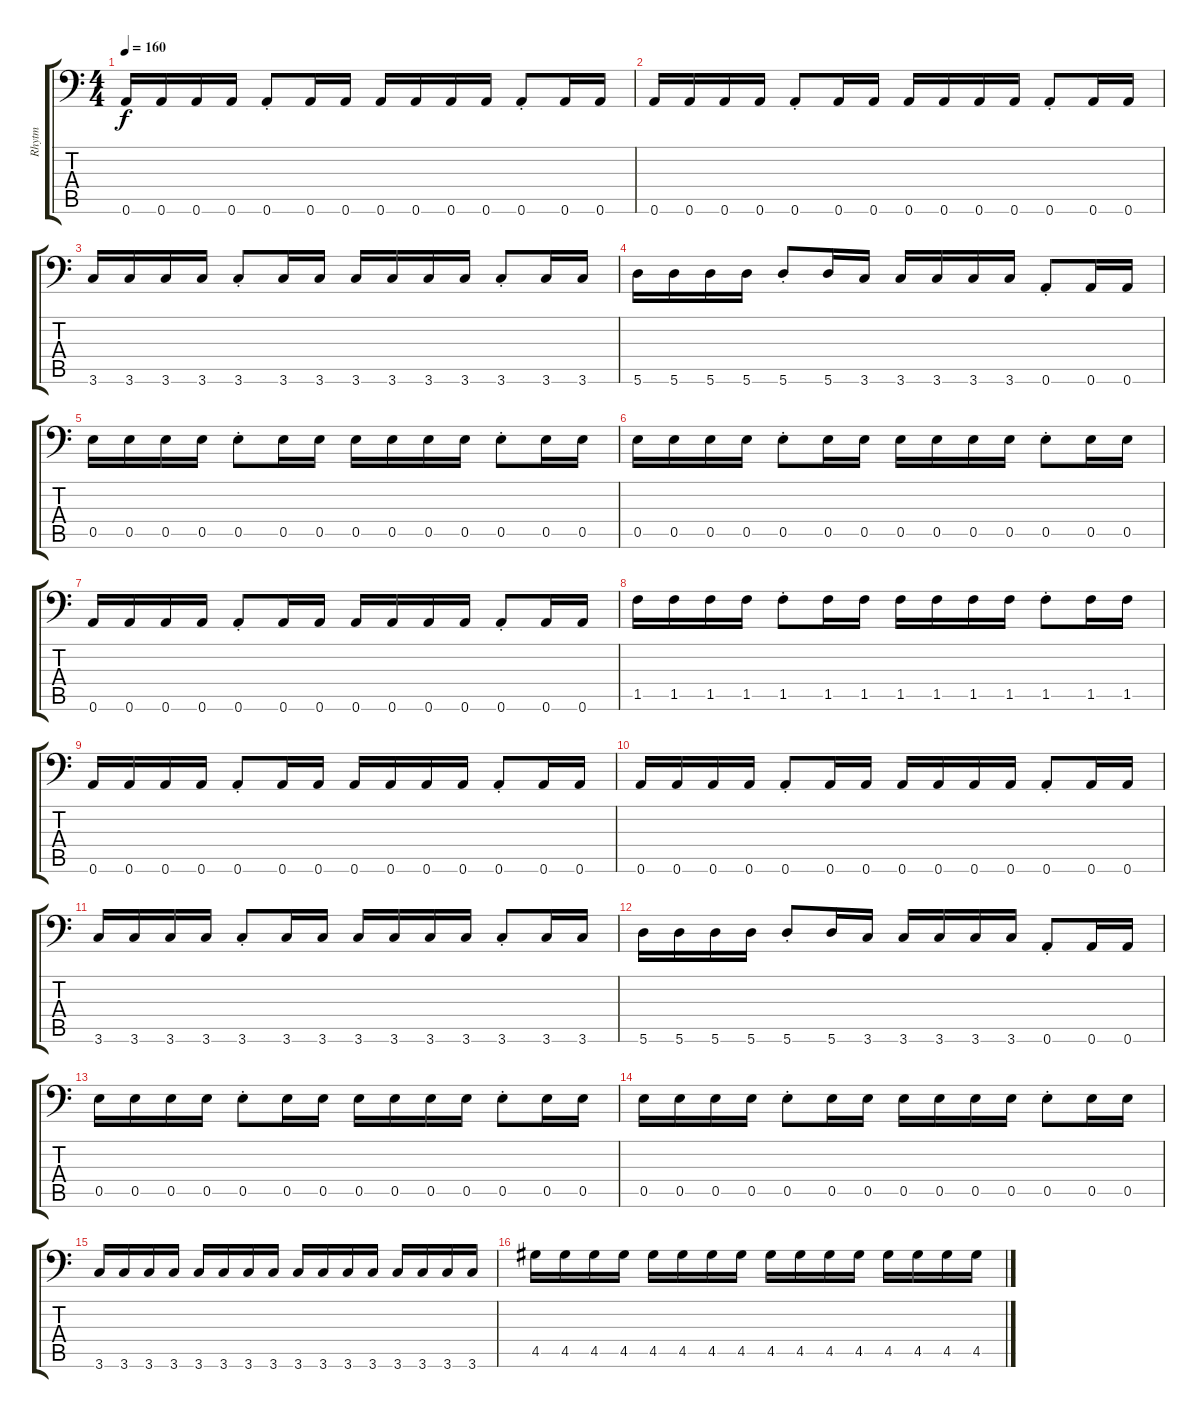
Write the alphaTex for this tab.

\track ("Rhytm" "Rhytm") {instrument distortionguitar}
\staff {score tabs}
\tuning (B3 Gb3 D3 A2 E2 A1) {hide}
\ts (4 4)
\tempo 160
\clef f4
\ks c
0.6.16{dy f} 0.6.16 0.6.16 0.6.16 0.6{st}.8 0.6.16 0.6.16 0.6.16 0.6.16 0.6.16 0.6.16 0.6{st}.8 0.6.16 0.6.16 |
0.6.16 0.6.16 0.6.16 0.6.16 0.6{st}.8 0.6.16 0.6.16 0.6.16 0.6.16 0.6.16 0.6.16 0.6{st}.8 0.6.16 0.6.16 |
3.6.16 3.6.16 3.6.16 3.6.16 3.6{st}.8 3.6.16 3.6.16 3.6.16 3.6.16 3.6.16 3.6.16 3.6{st}.8 3.6.16 3.6.16 |
5.6.16 5.6.16 5.6.16 5.6.16 5.6{st}.8 5.6.16 3.6.16 3.6.16 3.6.16 3.6.16 3.6.16 0.6{st}.8 0.6.16 0.6.16 |
0.5.16 0.5.16 0.5.16 0.5.16 0.5{st}.8 0.5.16 0.5.16 0.5.16 0.5.16 0.5.16 0.5.16 0.5{st}.8 0.5.16 0.5.16 |
0.5.16 0.5.16 0.5.16 0.5.16 0.5{st}.8 0.5.16 0.5.16 0.5.16 0.5.16 0.5.16 0.5.16 0.5{st}.8 0.5.16 0.5.16 |
0.6.16 0.6.16 0.6.16 0.6.16 0.6{st}.8 0.6.16 0.6.16 0.6.16 0.6.16 0.6.16 0.6.16 0.6{st}.8 0.6.16 0.6.16 |
1.5.16 1.5.16 1.5.16 1.5.16 1.5{st}.8 1.5.16 1.5.16 1.5.16 1.5.16 1.5.16 1.5.16 1.5{st}.8 1.5.16 1.5.16 |
0.6.16 0.6.16 0.6.16 0.6.16 0.6{st}.8 0.6.16 0.6.16 0.6.16 0.6.16 0.6.16 0.6.16 0.6{st}.8 0.6.16 0.6.16 |
0.6.16 0.6.16 0.6.16 0.6.16 0.6{st}.8 0.6.16 0.6.16 0.6.16 0.6.16 0.6.16 0.6.16 0.6{st}.8 0.6.16 0.6.16 |
3.6.16 3.6.16 3.6.16 3.6.16 3.6{st}.8 3.6.16 3.6.16 3.6.16 3.6.16 3.6.16 3.6.16 3.6{st}.8 3.6.16 3.6.16 |
5.6.16 5.6.16 5.6.16 5.6.16 5.6{st}.8 5.6.16 3.6.16 3.6.16 3.6.16 3.6.16 3.6.16 0.6{st}.8 0.6.16 0.6.16 |
0.5.16 0.5.16 0.5.16 0.5.16 0.5{st}.8 0.5.16 0.5.16 0.5.16 0.5.16 0.5.16 0.5.16 0.5{st}.8 0.5.16 0.5.16 |
0.5.16 0.5.16 0.5.16 0.5.16 0.5{st}.8 0.5.16 0.5.16 0.5.16 0.5.16 0.5.16 0.5.16 0.5{st}.8 0.5.16 0.5.16 |
3.6.16 3.6.16 3.6.16 3.6.16 3.6.16 3.6.16 3.6.16 3.6.16 3.6.16 3.6.16 3.6.16 3.6.16 3.6.16 3.6.16 3.6.16 3.6.16 |
4.5.16 4.5.16 4.5.16 4.5.16 4.5.16 4.5.16 4.5.16 4.5.16 4.5.16 4.5.16 4.5.16 4.5.16 4.5.16 4.5.16 4.5.16 4.5.16
